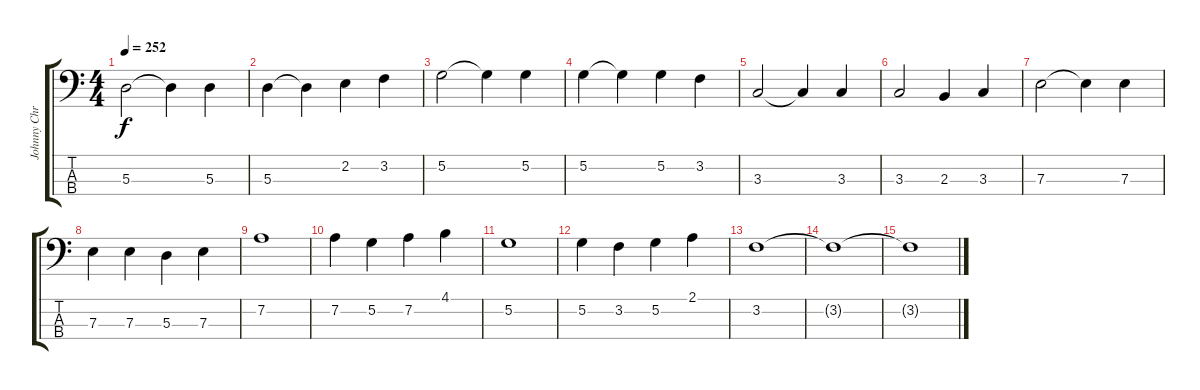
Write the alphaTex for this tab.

\track ("Johnny Christ" "Johnny Chr") {instrument electricbasspick}
\staff {score tabs}
\tuning (G2 D2 A1 D1) {hide}
\ts (4 4)
\tempo 252
\clef f4
\ks c
5.3.2{dy f} 5.3{t}.4 5.3.4 |
5.3.4 5.3{t}.4 2.2.4 3.2.4 |
5.2.2 5.2{t}.4 5.2.4 |
5.2.4 5.2{t}.4 5.2.4 3.2.4 |
3.3.2 3.3{t}.4 3.3.4 |
3.3.2 2.3.4 3.3.4 |
7.3.2 7.3{t}.4 7.3.4 |
7.3.4 7.3.4 5.3.4 7.3.4 |
7.2.1 |
7.2.4 5.2.4 7.2.4 4.1.4 |
5.2.1 |
5.2.4 3.2.4 5.2.4 2.1.4 |
3.2.1 |
3.2{t}.1 |
3.2{t}.1
